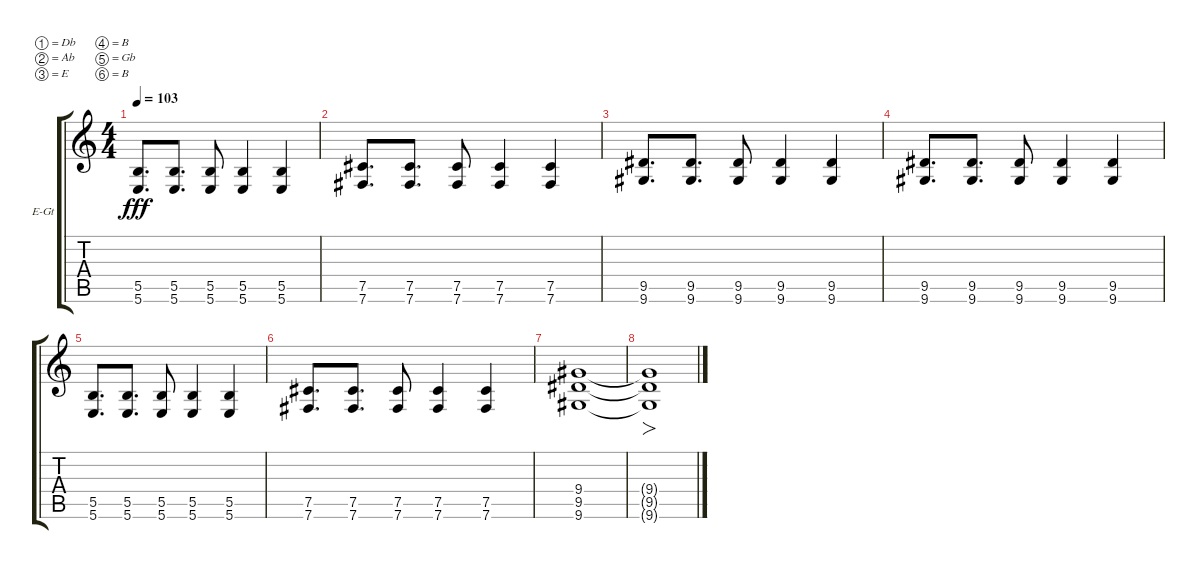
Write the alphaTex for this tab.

\bracketExtendMode groupsimilarinstruments
\firstSystemTrackNameOrientation horizontal
\otherSystemsTrackNameOrientation horizontal
\track ("Серж - dist" "E-Gt") {instrument overdrivenguitar}
\staff {score tabs}
\tuning (Db4 Ab3 E3 B2 Gb2 B1)
\ts (4 4)
\tempo 103
\clef g2
\ks c
(5.6 5.5).8{d dy fff} (5.5 5.6).8{d} (5.5 5.6).8 (5.6 5.5).4 (5.5 5.6).4 |
(7.6 7.5).8{d} (7.5 7.6).8{d} (7.5 7.6).8 (7.6 7.5).4 (7.5 7.6).4 |
(9.6 9.5).8{d} (9.5 9.6).8{d} (9.5 9.6).8 (9.6 9.5).4 (9.5 9.6).4 |
(9.6 9.5).8{d} (9.5 9.6).8{d} (9.5 9.6).8 (9.6 9.5).4 (9.5 9.6).4 |
(5.6 5.5).8{d} (5.5 5.6).8{d} (5.5 5.6).8 (5.6 5.5).4 (5.5 5.6).4 |
(7.6 7.5).8{d} (7.5 7.6).8{d} (7.5 7.6).8 (7.6 7.5).4 (7.5 7.6).4 |
(9.5 9.6 9.4).1 |
(9.5{t} 9.6{t} 9.4{t}).1{fo}
